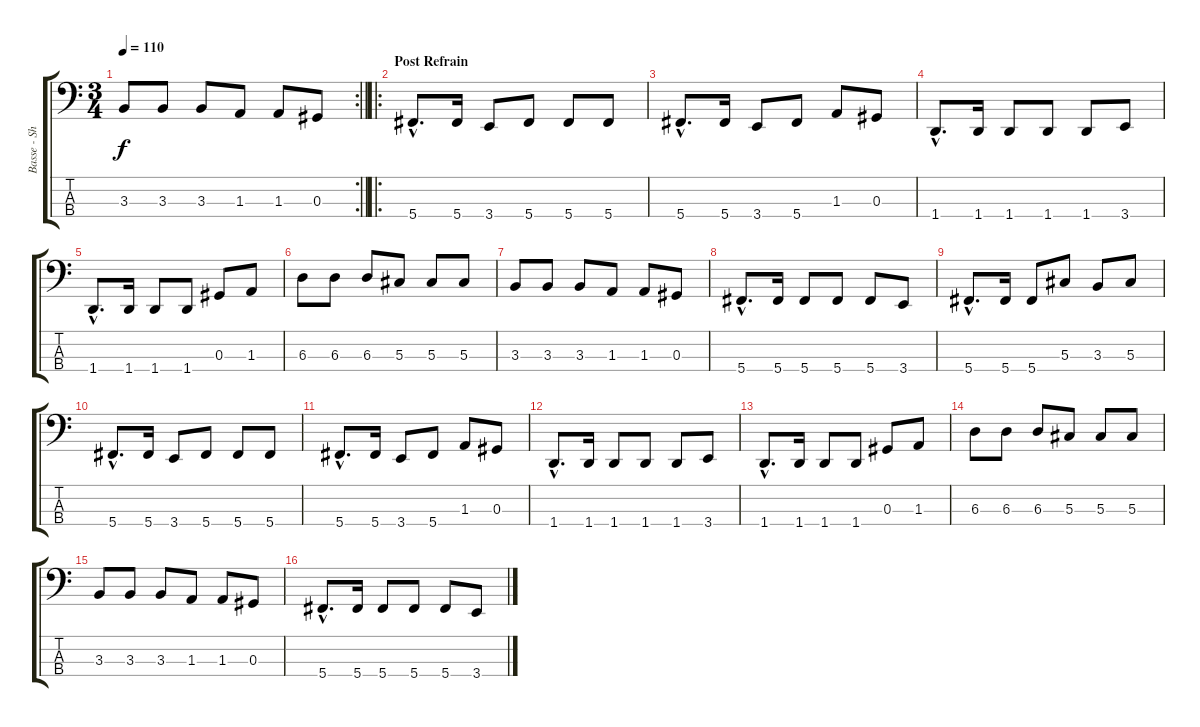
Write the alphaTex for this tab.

\track ("Basse - Shinya" "Basse - Sh") {instrument electricbassfinger}
\staff {score tabs}
\tuning (Gb2 Db2 Ab1 Db1) {hide}
\rc 2
\ts (3 4)
\tempo 110
\clef f4
\barLineRight lightlight
\ks c
3.3.8{dy f} 3.3.8 3.3.8 1.3.8 1.3.8 0.3.8 |
\ro
\section ("" "Post Refrain")
5.4{hac}.8{d} 5.4.16 3.4.8 5.4.8 5.4.8 5.4.8 |
5.4{hac}.8{d} 5.4.16 3.4.8 5.4.8 1.3.8 0.3.8 |
1.4{hac}.8{d} 1.4.16 1.4.8 1.4.8 1.4.8 3.4.8 |
1.4{hac}.8{d} 1.4.16 1.4.8 1.4.8 0.3.8 1.3.8 |
6.3.8 6.3.8 6.3.8 5.3.8 5.3.8 5.3.8 |
3.3.8 3.3.8 3.3.8 1.3.8 1.3.8 0.3.8 |
5.4{hac}.8{d} 5.4.16 5.4.8 5.4.8 5.4.8 3.4.8 |
5.4{hac}.8{d} 5.4.16 5.4.8 5.3.8 3.3.8 5.3.8 |
5.4{hac}.8{d} 5.4.16 3.4.8 5.4.8 5.4.8 5.4.8 |
5.4{hac}.8{d} 5.4.16 3.4.8 5.4.8 1.3.8 0.3.8 |
1.4{hac}.8{d} 1.4.16 1.4.8 1.4.8 1.4.8 3.4.8 |
1.4{hac}.8{d} 1.4.16 1.4.8 1.4.8 0.3.8 1.3.8 |
6.3.8 6.3.8 6.3.8 5.3.8 5.3.8 5.3.8 |
3.3.8 3.3.8 3.3.8 1.3.8 1.3.8 0.3.8 |
5.4{hac}.8{d} 5.4.16 5.4.8 5.4.8 5.4.8 3.4.8
